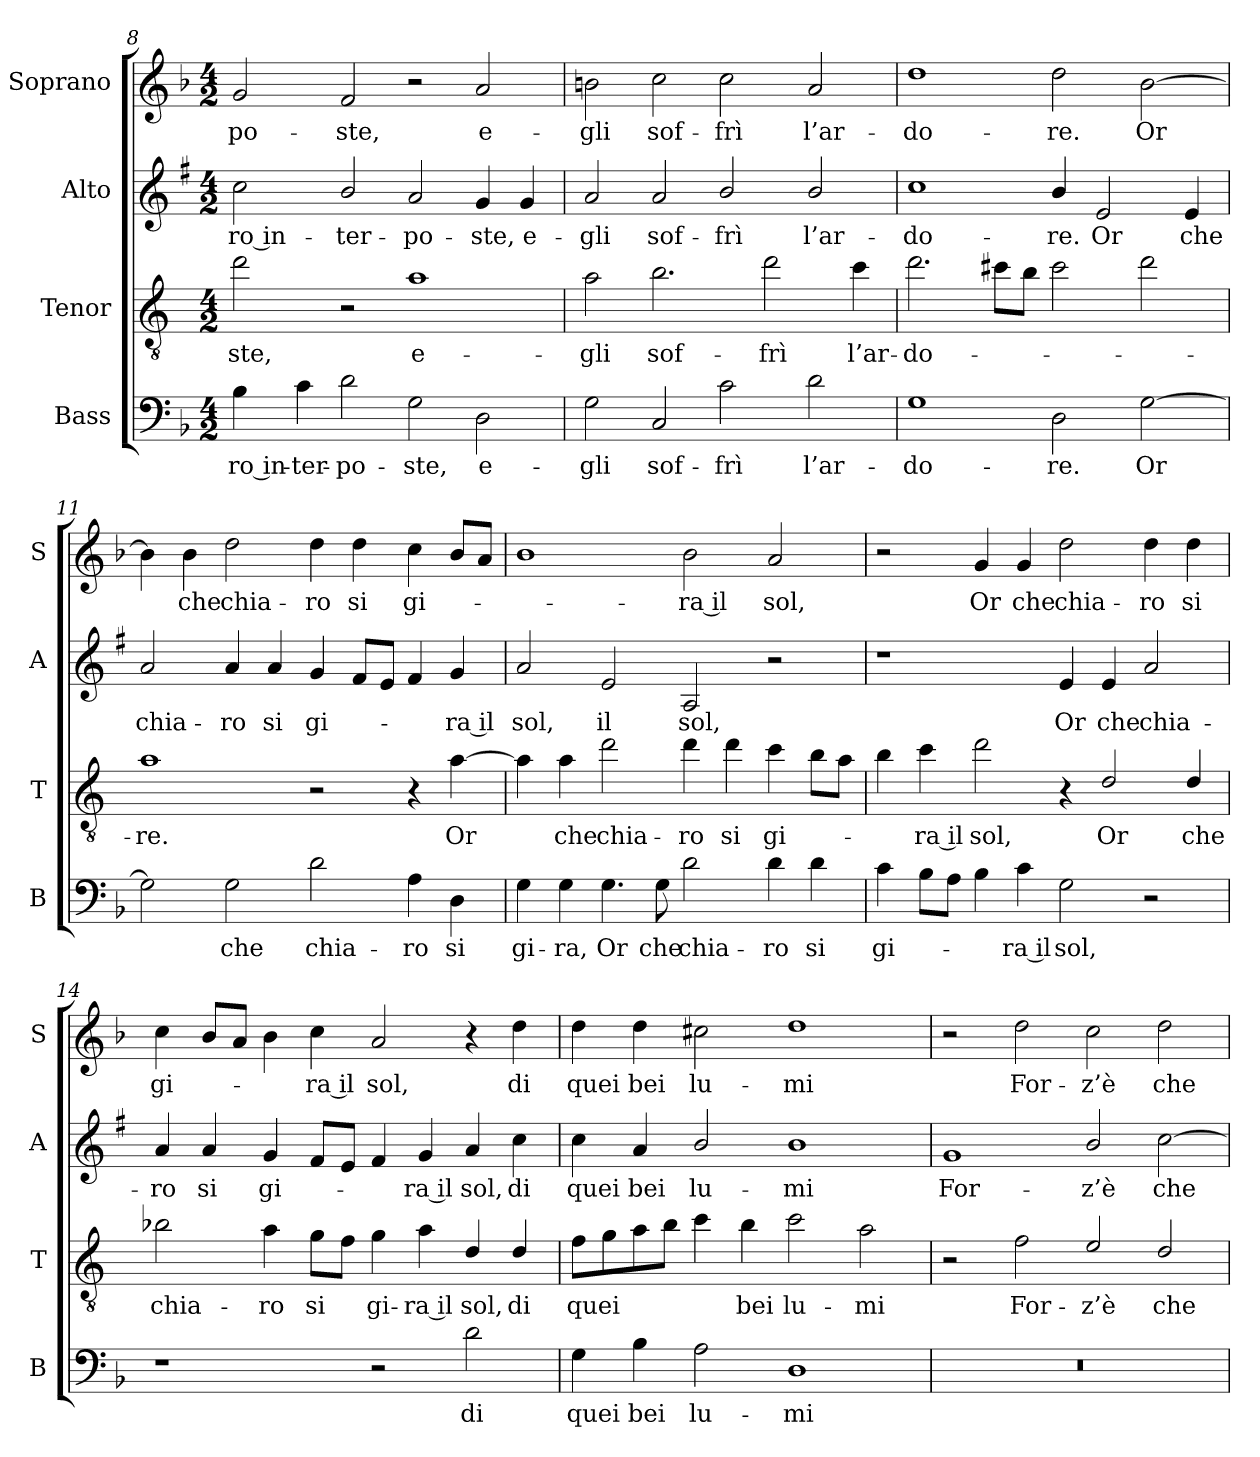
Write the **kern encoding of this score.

**kern	**text	**kern	**text	**kern	**text	**kern	**text
*part4	*part4	*part3	*part3	*part2	*part2	*part1	*part1
*staff4	*staff4	*staff3	*staff3	*staff2	*staff2	*staff1	*staff1
*I"Bass	*	*I"Tenor	*	*I"Alto	*	*I"Soprano	*
*I'B	*	*I'T	*	*I'A	*	*I'S	*
*clefF4	*	*clefGv2	*	*clefG2	*	*clefG2	*
*	*	*ITrd4c7	*	*ITrd1c2	*	*	*
*k[b-]	*	*k[b-]	*	*k[b-]	*	*k[b-]	*
*F:	*	*F:	*	*F:	*	*F:	*
*M4/2	*	*M4/2	*	*M4/2	*	*M4/2	*
=8	=8	=8	=8	=8	=8	=8	=8
!	!LO:LY:b	!	!LO:LY:b	!	!LO:LY:b	!	!LO:LY:b
4B-\	-ro in-	2g\	-ste,	2b-\	-ro in-	2g/	-po-
!	!LO:LY:b	!	!	!	!	!	!
4c\	-ter-	.	.	.	.	.	.
!	!LO:LY:b	!	!	!	!LO:LY:b	!	!LO:LY:b
2d\	-po-	2r	.	2a/	-ter-	2f/	-ste,
!	!LO:LY:b	!	!LO:LY:b	!	!LO:LY:b	!	!
2G\	-ste,	1d	e-	2g/	-po-	2r	.
!	!LO:LY:b	!	!	!	!LO:LY:b	!	!LO:LY:b
2D\	e-	.	.	4f/	-ste,	2a/	e-
!	!	!	!	!	!LO:LY:b	!	!
.	.	.	.	4f/	e-	.	.
!!LO:PB:g=z
=9	=9	=9	=9	=9	=9	=9	=9
!	!LO:LY:b	!	!LO:LY:b	!	!LO:LY:b	!	!LO:LY:b
2G\	-gli	2d\	-gli	2g/	-gli	2bn\	-gli
!	!LO:LY:b	!	!LO:LY:b	!	!LO:LY:b	!	!LO:LY:b
2C/	sof-	2.e\	sof-	2g/	sof-	2cc\	sof-
!	!LO:LY:b	!	!	!	!LO:LY:b	!	!LO:LY:b
2c\	-frì	.	.	2a/	-frì	2cc\	-frì
!	!	!	!LO:LY:b	!	!	!	!
.	.	2g\	-frì	.	.	.	.
!	!LO:LY:b	!	!	!	!LO:LY:b	!	!LO:LY:b
2d\	l’ar-	.	.	2a/	l’ar-	2a/	l’ar-
!	!	!	!LO:LY:b	!	!	!	!
.	.	4f\	l’ar-	.	.	.	.
=10	=10	=10	=10	=10	=10	=10	=10
!	!LO:LY:b	!	!LO:LY:b	!	!LO:LY:b	!	!LO:LY:b
1G	-do-	2.g\	-do-	1b-	-do-	1dd	-do-
.	.	8f#X\L	.	.	.	.	.
.	.	8e\J	.	.	.	.	.
!	!LO:LY:b	!	!	!	!LO:LY:b	!	!LO:LY:b
2D\	-re.	2f#\	.	4a/	-re.	2dd\	-re.
!	!	!	!	!	!LO:LY:b	!	!
.	.	.	.	2d/	Or	.	.
!	!LO:LY:b	!	!	!	!	!	!LO:LY:b
[2G\	Or	2g\	.	.	.	[2b-\	Or
!	!	!	!	!	!LO:LY:b	!	!
.	.	.	.	4d/	che	.	.
=11	=11	=11	=11	=11	=11	=11	=11
!	!	!	!LO:LY:b	!	!LO:LY:b	!	!
2G\]	.	1d	-re.	2g/	chia-	4b-\]	.
!	!	!	!	!	!	!	!LO:LY:b
.	.	.	.	.	.	4b-\	che
!	!LO:LY:b	!	!	!	!LO:LY:b	!	!LO:LY:b
2G\	che	.	.	4g/	-ro	2dd\	chia-
!	!	!	!	!	!LO:LY:b	!	!
.	.	.	.	4g/	si	.	.
!	!LO:LY:b	!	!	!	!LO:LY:b	!	!LO:LY:b
2d\	chia-	2r	.	4f/	gi-	4dd\	-ro
!	!	!	!	!	!	!	!LO:LY:b
.	.	.	.	8e/L	.	4dd\	si
.	.	.	.	8d/J	.	.	.
!	!LO:LY:b	!	!	!	!	!	!LO:LY:b
4A\	-ro	4r	.	4e/	.	4cc\	gi-
!	!LO:LY:b	!	!LO:LY:b	!	!LO:LY:b	!	!
4D\	si	[4d\	Or	4f/	-ra il	8b-/L	.
.	.	.	.	.	.	8a/J	.
!!LO:LB:g=z
=12	=12	=12	=12	=12	=12	=12	=12
!	!LO:LY:b	!	!	!	!LO:LY:b	!	!
4G\	gi-	4d\]	.	2g/	sol,	1b-	.
!	!LO:LY:b	!	!LO:LY:b	!	!	!	!
4G\	-ra,	4d\	che	.	.	.	.
!	!LO:LY:b	!	!LO:LY:b	!	!LO:LY:b	!	!
4.G\	Or	2g\	chia-	2d/	il	.	.
!	!LO:LY:b	!	!	!	!	!	!
8G\	che	.	.	.	.	.	.
!	!LO:LY:b	!	!LO:LY:b	!	!LO:LY:b	!	!LO:LY:b
2d\	chia-	4g\	-ro	2G/	sol,	2b-\	-ra il
!	!	!	!LO:LY:b	!	!	!	!
.	.	4g\	si	.	.	.	.
!	!LO:LY:b	!	!LO:LY:b	!	!	!	!LO:LY:b
4d\	-ro	4f\	gi-	2r	.	2a/	sol,
!	!LO:LY:b	!	!	!	!	!	!
4d\	si	8e\L	.	.	.	.	.
.	.	8d\J	.	.	.	.	.
=13	=13	=13	=13	=13	=13	=13	=13
!	!LO:LY:b	!	!	!	!	!	!
4c\	gi-	4e\	.	1r	.	2r	.
!	!	!	!LO:LY:b	!	!	!	!
8B-\L	.	4f\	-ra il	.	.	.	.
8A\J	.	.	.	.	.	.	.
!	!	!	!LO:LY:b	!	!	!	!LO:LY:b
4B-\	.	2g\	sol,	.	.	4g/	Or
!	!LO:LY:b	!	!	!	!	!	!LO:LY:b
4c\	-ra il	.	.	.	.	4g/	che
!	!LO:LY:b	!	!	!	!LO:LY:b	!	!LO:LY:b
2G\	sol,	4r	.	4d/	Or	2dd\	chia-
!	!	!	!LO:LY:b	!	!LO:LY:b	!	!
.	.	2G/	Or	4d/	che	.	.
!	!	!	!	!	!LO:LY:b	!	!LO:LY:b
2r	.	.	.	2g/	chia-	4dd\	-ro
!	!	!	!LO:LY:b	!	!	!	!LO:LY:b
.	.	4G/	che	.	.	4dd\	si
=14	=14	=14	=14	=14	=14	=14	=14
!	!	!	!LO:LY:b	!	!LO:LY:b	!	!LO:LY:b
1r	.	2e-X\	chia-	4g/	-ro	4cc\	gi-
!	!	!	!	!	!LO:LY:b	!	!
.	.	.	.	4g/	si	8b-/L	.
.	.	.	.	.	.	8a/J	.
!	!	!	!LO:LY:b	!	!LO:LY:b	!	!
.	.	4d\	-ro	4f/	gi-	4b-\	.
!	!	!	!LO:LY:b	!	!	!	!LO:LY:b
.	.	8c\L	si	8e/L	.	4cc\	-ra il
.	.	8B-\J	.	8d/J	.	.	.
!	!	!	!LO:LY:b	!	!	!	!LO:LY:b
2r	.	4c\	gi-	4e/	.	2a/	sol,
!	!	!	!LO:LY:b	!	!LO:LY:b	!	!
.	.	4d\	-ra il	4f/	-ra il	.	.
!	!LO:LY:b	!	!LO:LY:b	!	!LO:LY:b	!	!
2d\	di	4G/	sol,	4g/	sol,	4r	.
!	!	!	!LO:LY:b	!	!LO:LY:b	!	!LO:LY:b
.	.	4G/	di	4b-\	di	4dd\	di
!!LO:LB:g=z
=15	=15	=15	=15	=15	=15	=15	=15
!	!LO:LY:b	!	!LO:LY:b	!	!LO:LY:b	!	!LO:LY:b
4G\	quei	8B-\L	quei	4b-\	quei	4dd\	quei
.	.	8c\	.	.	.	.	.
!	!LO:LY:b	!	!	!	!LO:LY:b	!	!LO:LY:b
4B-\	bei	8d\	.	4g/	bei	4dd\	bei
.	.	8e\J	.	.	.	.	.
!	!LO:LY:b	!	!	!	!LO:LY:b	!	!LO:LY:b
2A\	lu-	4f\	.	2a/	lu-	2cc#X\	lu-
!	!	!	!LO:LY:b	!	!	!	!
.	.	4e\	bei	.	.	.	.
!	!LO:LY:b	!	!LO:LY:b	!	!LO:LY:b	!	!LO:LY:b
1D	-mi	2f\	lu-	1a	-mi	1dd	-mi
!	!	!	!LO:LY:b	!	!	!	!
.	.	2d\	-mi	.	.	.	.
=16	=16	=16	=16	=16	=16	=16	=16
!	!	!	!	!	!LO:LY:b	!	!
0r	.	2r	.	1f	For-	2r	.
!	!	!	!LO:LY:b	!	!	!	!LO:LY:b
.	.	2B-\	For-	.	.	2dd\	For-
!	!	!	!LO:LY:b	!	!LO:LY:b	!	!LO:LY:b
.	.	2A/	-z’è	2a/	-z’è	2cc\	-z’è
!	!	!	!LO:LY:b	!	!LO:LY:b	!	!LO:LY:b
.	.	2G/	che	[2b-\	che	2dd\	che
=	=	=	=	=	=	=	=
*-	*-	*-	*-	*-	*-	*-	*-
